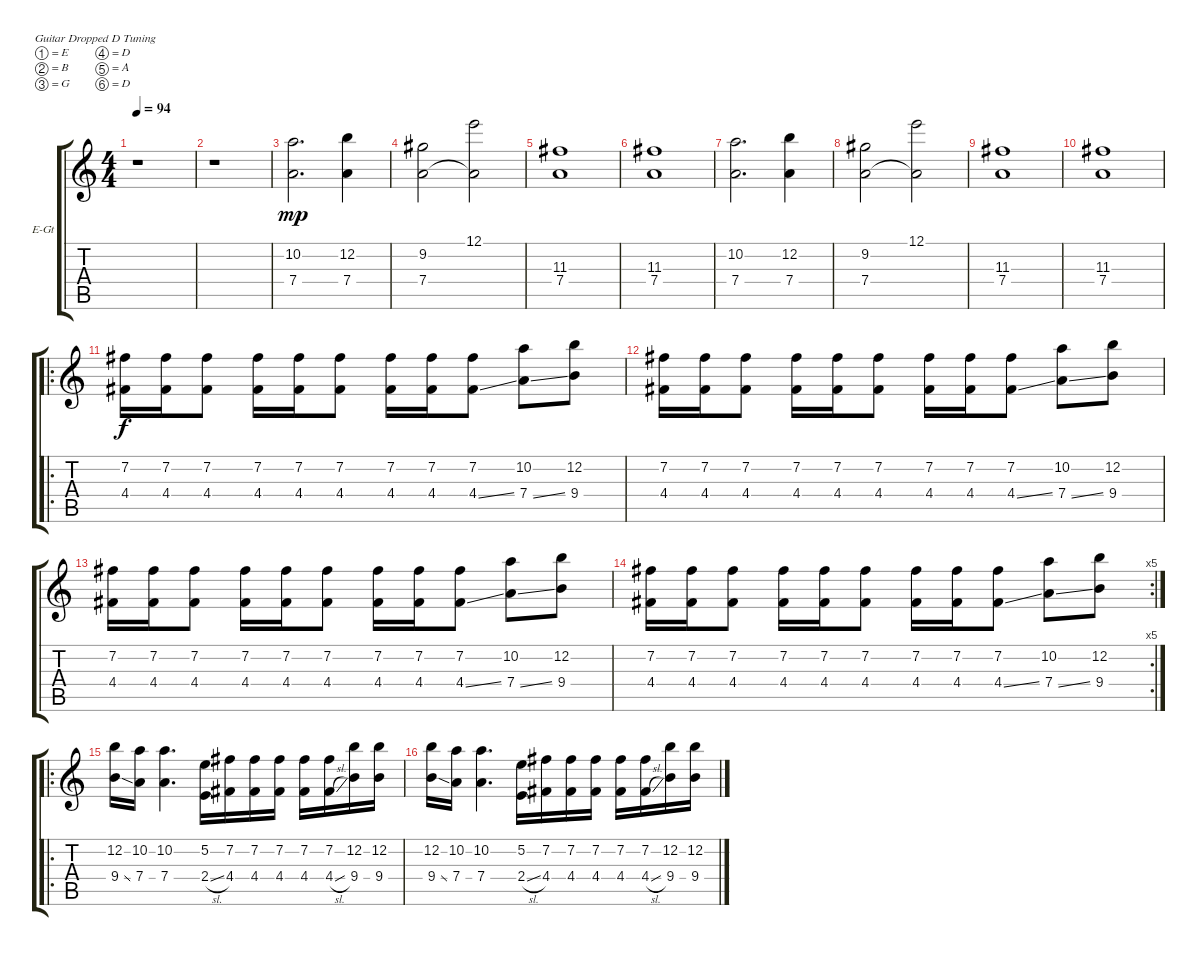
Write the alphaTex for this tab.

\defaultSystemsLayout 4
\bracketExtendMode groupsimilarinstruments
\firstSystemTrackNameOrientation horizontal
\otherSystemsTrackNameOrientation horizontal
\track ("Корень" "E-Gt") {instrument overdrivenguitar}
\staff {score tabs}
\tuning (E4 B3 G3 D3 A2 D2)
\ts (4 4)
\tempo 94
\clef g2
\ks c
r.1{dy mf} |
r.1 |
(7.4 10.2).2{d dy mp} (12.2 7.4).4 |
(7.4 9.2).2 (12.1 7.4{t}).2 |
(7.4 11.3).1 |
(11.3 7.4).1 |
(7.4 10.2).2{d} (12.2 7.4).4 |
(7.4 9.2).2 (12.1 7.4{t}).2 |
(7.4 11.3).1 |
(11.3 7.4).1 |
\ro
(4.4 7.2).16{dy f} (7.2 4.4).16 (4.4 7.2).8 (4.4 7.2).16 (7.2 4.4).16 (4.4 7.2).8 (4.4 7.2).16 (7.2 4.4).16 (4.4{ss} 7.2).8 (7.4{ss} 10.2).8 (12.2 9.4).8 |
(4.4 7.2).16 (7.2 4.4).16 (4.4 7.2).8 (4.4 7.2).16 (7.2 4.4).16 (4.4 7.2).8 (4.4 7.2).16 (7.2 4.4).16 (4.4{ss} 7.2).8 (7.4{ss} 10.2).8 (12.2 9.4).8 |
(4.4 7.2).16 (7.2 4.4).16 (4.4 7.2).8 (4.4 7.2).16 (7.2 4.4).16 (4.4 7.2).8 (4.4 7.2).16 (7.2 4.4).16 (4.4{ss} 7.2).8 (7.4{ss} 10.2).8 (12.2 9.4).8 |
\rc 5
(4.4 7.2).16 (7.2 4.4).16 (4.4 7.2).8 (4.4 7.2).16 (7.2 4.4).16 (4.4 7.2).8 (4.4 7.2).16 (7.2 4.4).16 (4.4{ss} 7.2).8 (7.4{ss} 10.2).8 (12.2 9.4).8 |
\ro
(12.2 9.4{ss}).16 (7.4 10.2).16 (7.4 10.2).4{d} (2.4{sl} 5.2).16 (4.4 7.2).16 (4.4 7.2).16 (7.2 4.4).16 (4.4 7.2).16 (4.4{sl} 7.2).16 (12.2 9.4).16 (9.4 12.2).16 |
(12.2 9.4{ss}).16 (7.4 10.2).16 (7.4 10.2).4{d} (2.4{sl} 5.2).16 (4.4 7.2).16 (4.4 7.2).16 (7.2 4.4).16 (4.4 7.2).16 (4.4{sl} 7.2).16 (12.2 9.4).16 (9.4 12.2).16
